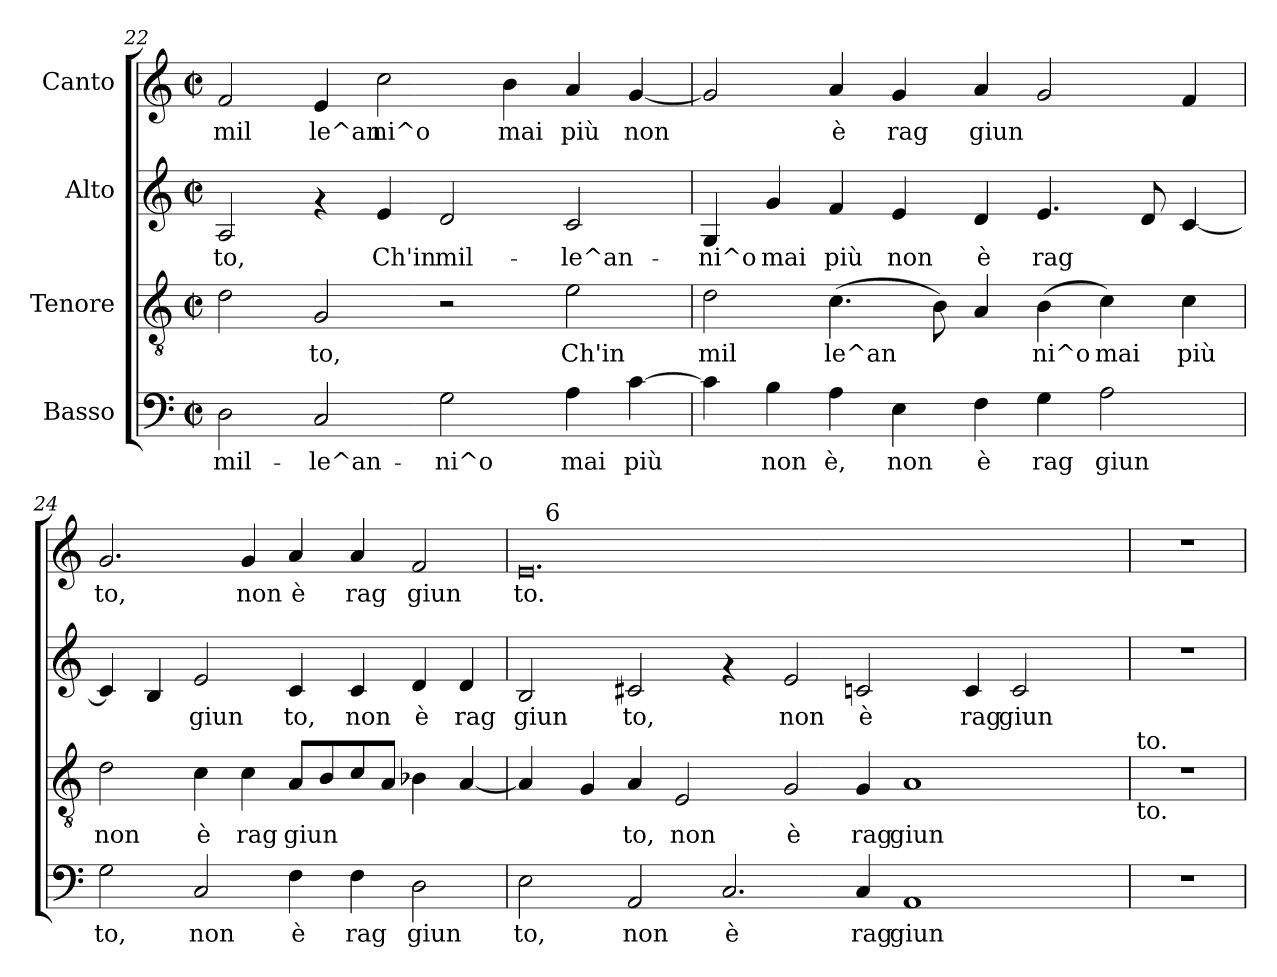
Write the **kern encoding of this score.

**kern	**text	**kern	**text	**kern	**text	**kern	**text
*part4	*part4	*part3	*part3	*part2	*part2	*part1	*part1
*staff4	*staff4	*staff3	*staff3	*staff2	*staff2	*staff1	*staff1
*I"Basso	*	*I"Tenore	*	*I"Alto	*	*I"Canto	*
*clefF4	*	*clefGv2	*	*clefG2	*	*clefG2	*
*k[]	*	*k[]	*	*k[]	*	*k[]	*
*C:	*	*C:	*	*C:	*	*C:	*
*M2/2	*	*M2/2	*	*M2/2	*	*M2/2	*
*met(c|)	*	*met(c|)	*	*met(c|)	*	*met(c|)	*
=22	=22	=22	=22	=22	=22	=22	=22
!	!LO:LY:b:cj	!	!LO:LY:b:cj	!	!LO:LY:b:cj	!	!LO:LY:b:cj
2D\	mil-	2d\	.	2A/	-to,	2f/	mil
!	!LO:LY:b:cj	!	!LO:LY:b:cj	!	!	!	!LO:LY:b:cj
2C/	-le^an-	2G/	to,	4rf	.	4e/	le^an
!	!	!	!	!	!LO:LY:b:cj	!	!LO:LY:b:cj
.	.	.	.	4e/	Ch'in	2cc\	ni^o
!	!LO:LY:b:cj	!	!	!	!LO:LY:b:cj	!	!
2G\	-ni^o	2r	.	2d/	mil-	.	.
!	!	!	!	!	!	!	!LO:LY:b:cj
.	.	.	.	.	.	4b\	mai
!	!LO:LY:b:cj	!	!LO:LY:b:cj	!	!LO:LY:b:cj	!	!LO:LY:b:cj
4A\	mai	2e\	Ch'in	2c/	-le^an-	4a/	più
!	!LO:LY:b:cj	!	!	!	!	!	!LO:LY:b:cj
[<4c\	più	.	.	.	.	[<4g/	non
!!LO:LB:g=z
=23	=23	=23	=23	=23	=23	=23	=23
!	!LO:LY:b:cj	!	!LO:LY:b:cj	!	!LO:LY:b:cj	!	!LO:LY:b:cj
4c\]	.	2d\	mil	4G/	-ni^o	2g/]	.
!	!LO:LY:b:cj	!	!	!	!LO:LY:b:cj	!	!
4B\	non	.	.	4g/	mai	.	.
!	!LO:LY:b:cj	!	!LO:LY:b:cj	!	!LO:LY:b:cj	!	!LO:LY:b:cj
4A\	è,	(<4.c\	le^an	4f/	più	4a/	è
!	!LO:LY:b:cj	!	!	!	!LO:LY:b:cj	!	!LO:LY:b:cj
4E\	non	.	.	4e/	non	4g/	rag
!	!	!	!LO:LY:b:cj	!	!	!	!
.	.	8B\)	.	.	.	.	.
!	!LO:LY:b:cj	!	!LO:LY:b:cj	!	!LO:LY:b:cj	!	!LO:LY:b:cj
4F\	è	4A/	.	4d/	è	4a/	giun
!	!LO:LY:b:cj	!	!LO:LY:b:cj	!	!LO:LY:b:cj	!	!LO:LY:b:cj
4G\	rag	(<4B\	ni^o	4.e/	rag	2g/	.
!	!LO:LY:b:cj	!	!LO:LY:b:cj	!	!	!	!
2A\	giun	4c\)	mai	.	.	.	.
!	!	!	!	!	!LO:LY:b:cj	!	!
.	.	.	.	8d/	.	.	.
!	!	!	!LO:LY:b:cj	!	!LO:LY:b:cj	!	!LO:LY:b:cj
.	.	4c\	più	[<4c/	.	4f/	.
=24	=24	=24	=24	=24	=24	=24	=24
!	!LO:LY:b:cj	!	!LO:LY:b:cj	!	!LO:LY:b:cj	!	!LO:LY:b:cj
2G\	to,	2d\	non	4c/]	.	2.g/	to,
!	!	!	!	!	!LO:LY:b:cj	!	!
.	.	.	.	4B/	.	.	.
!	!LO:LY:b:cj	!	!LO:LY:b:cj	!	!LO:LY:b:cj	!	!
2C/	non	4c\	è	2e/	giun	.	.
!	!	!	!LO:LY:b:cj	!	!	!	!LO:LY:b:cj
.	.	4c\	rag	.	.	4g/	non
!	!LO:LY:b:cj	!	!LO:LY:b:cj	!	!LO:LY:b:cj	!	!LO:LY:b:cj
4F\	è	8A/L	giun	4c/	to,	4a/	è
!	!	!	!LO:LY:b:cj	!	!	!	!
.	.	8B/	.	.	.	.	.
!	!LO:LY:b:cj	!	!LO:LY:b:cj	!	!LO:LY:b:cj	!	!LO:LY:b:cj
4F\	rag	8c/	.	4c/	non	4a/	rag
!	!	!	!LO:LY:b:cj	!	!	!	!
.	.	8A/J	.	.	.	.	.
!	!LO:LY:b:cj	!	!LO:LY:b:cj	!	!LO:LY:b:cj	!	!LO:LY:b:cj
2D\	giun	4B-X\	.	4d/	è	2f/	giun
!	!	!	!LO:LY:b:cj	!	!LO:LY:b:cj	!	!
.	.	[<4A/	.	4d/	rag	.	.
=25	=25	=25	=25	=25	=25	=25	=25
!	!LO:LY:b:cj	!	!LO:LY:b:cj	!	!LO:LY:b:cj	!	!LO:LY:b:cj
*	*	*	*	*	*	*^	*
2E\	to,	4A/]	.	2B/	giun	0.e	16.ryy	to.
!	!	!	!	!	!	!	!LO:TX:a:t=6	!
.	.	.	.	.	.	.	1ryy	.
!	!	!	!LO:LY:b:cj	!	!	!	!	!
.	.	4G/	.	.	.	.	.	.
!	!LO:LY:b:cj	!	!LO:LY:b:cj	!	!LO:LY:b:cj	!	!	!
2AA/	non	4A/	to,	2c#X/	to,	.	.	.
!	!	!	!LO:LY:b:cj	!	!	!	!	!
.	.	2E/	non	.	.	.	.	.
!	!LO:LY:b:cj	!	!	!	!	!	!	!
2.C/	è	.	.	4rf	.	.	.	.
.	.	.	.	.	.	.	1ryy	.
!	!	!	!LO:LY:b:cj	!	!LO:LY:b:cj	!	!	!
.	.	2G/	è	2e/	non	.	.	.
!	!LO:LY:b:cj	!	!LO:LY:b:cj	!	!LO:LY:b:cj	!	!	!
4C/	rag	4G/	rag	2c/	è	.	.	.
!	!LO:LY:b:cj	!	!LO:LY:b:cj	!	!	!	!	!
1AA	giun	1A	giun	.	.	.	.	.
.	.	.	.	.	.	.	2ryy	.
!	!	!	!	!	!LO:LY:b:cj	!	!	!
.	.	.	.	4c/	rag	.	.	.
!	!	!	!	!	!LO:LY:b:cj	!	!	!
.	.	.	.	2c/	giun	.	.	.
.	.	.	.	.	.	.	4ryy	.
.	.	.	.	.	.	.	8ryy	.
.	.	.	.	.	.	.	32ryy	.
=26	=26	=26	=26	=26	=26	=26	=26	=26
!	!	!LO:TX:a:t=to.	!	!	!	!	!	!
!	!	!LO:TX:b:t=to.	!	!	!	!	!	!
*	*	*	*	*	*	*v	*v	*
1r	.	1r	.	1r	.	1r	.
=	=	=	=	=	=	=	=
*-	*-	*-	*-	*-	*-	*-	*-
